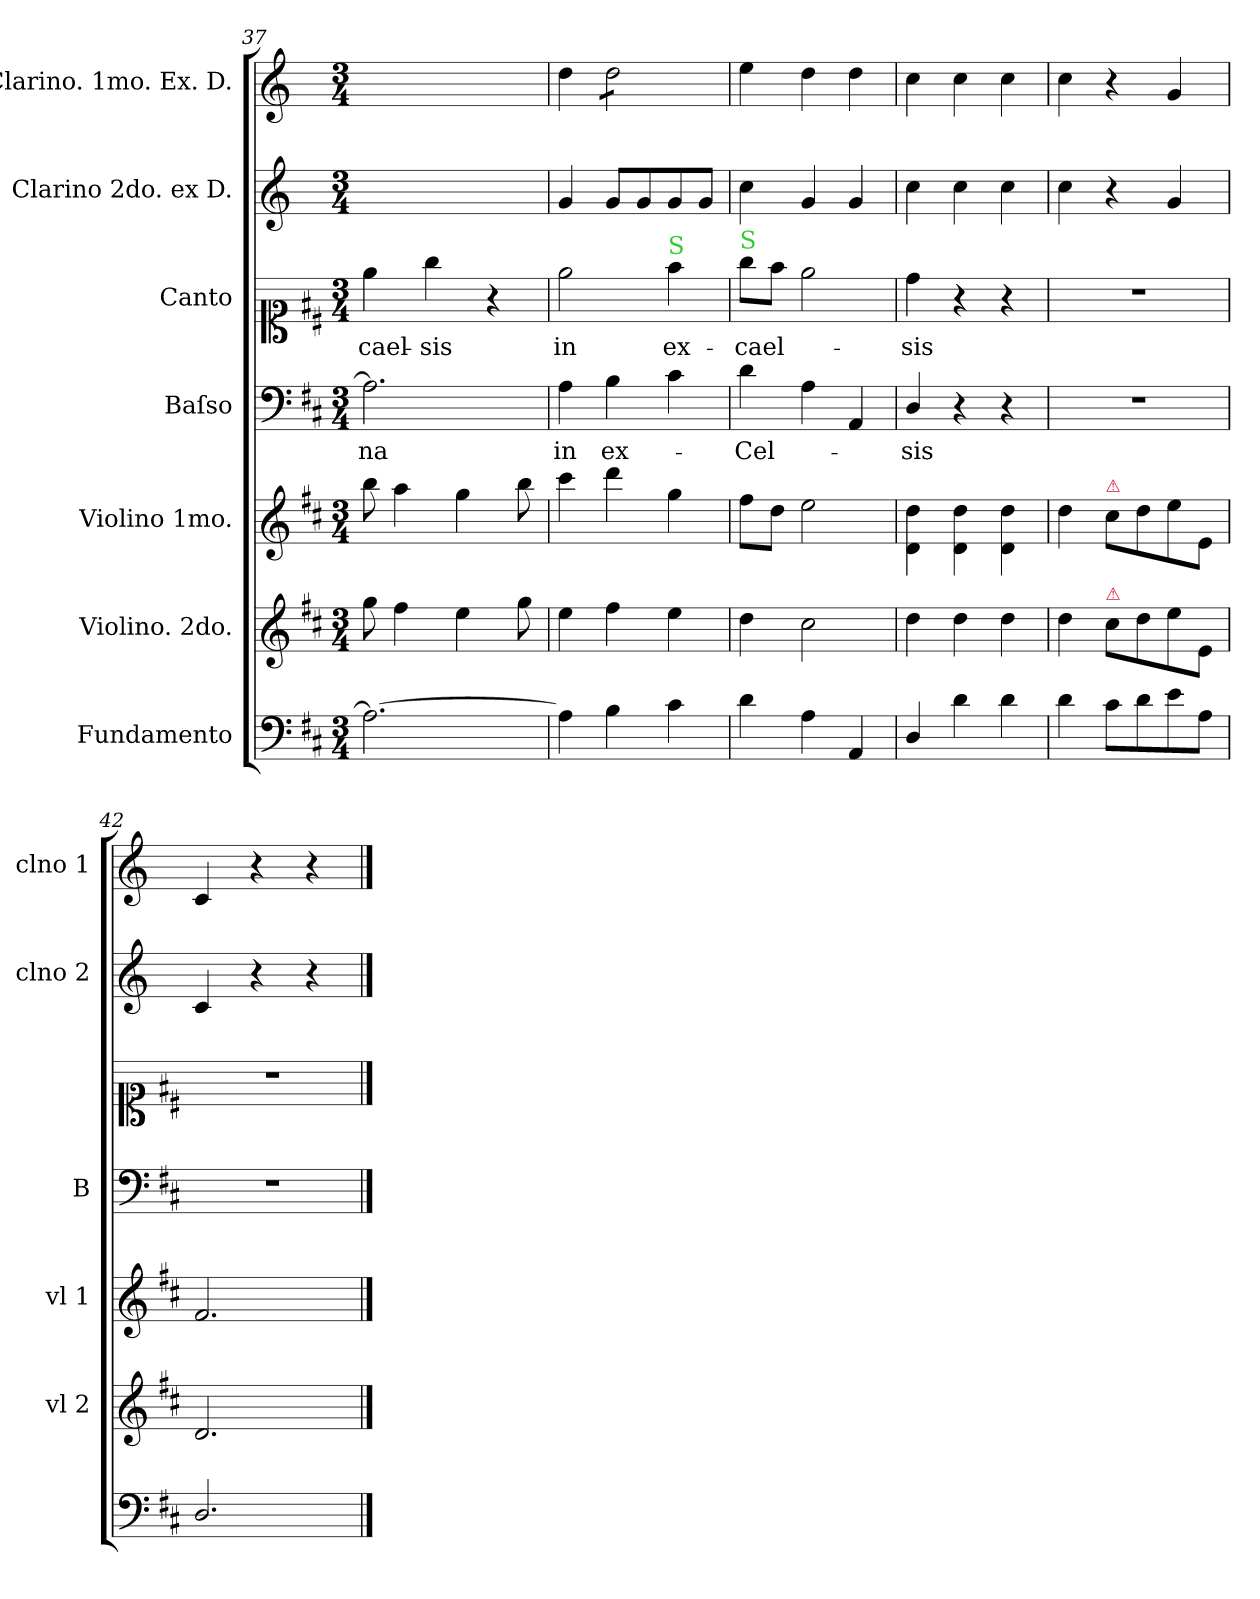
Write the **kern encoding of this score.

**kern	**kern	**kern	**kern	**text	**kern	**text	**kern	**kern
*part7	*part6	*part5	*part4	*part4	*part3	*part3	*part2	*part1
*staff7	*staff6	*staff5	*staff4	*staff4	*staff3	*staff3	*staff2	*staff1
*I"Fundamento	*I"Violino. 2do.	*I"Violino 1mo.	*I"Baſso	*	*I"Canto	*	*I"Clarino 2do. ex D.	*I"Clarino. 1mo. Ex. D.
*	*I'vl 2	*I'vl 1	*I'B	*	*	*	*I'clno 2	*I'clno 1
*clefF4	*clefG2	*clefG2	*clefF4	*	*clefC1	*	*clefG2	*clefG2
*	*	*	*	*	*	*	*ITrd-1c-2	*ITrd-1c-2
*k[f#c#]	*k[f#c#]	*k[f#c#]	*k[f#c#]	*	*k[f#c#]	*	*k[f#c#]	*k[f#c#]
*D:	*D:	*D:	*D:	*	*D:	*	*D:	*D:
*M3/4	*M3/4	*M3/4	*M3/4	*	*M3/4	*	*M3/4	*M3/4
=37	=37	=37	=37	=37	=37	=37	=37	=37
2.A\_	8gg\	8bb\	2.A\]	-na	4ee\	-cael-	2.ryy	2.ryy
.	4ff#\	4aa\	.	.	.	.	.	.
.	.	.	.	.	4gg\	-sis	.	.
.	4ee\	4gg\	.	.	.	.	.	.
.	.	.	.	.	4r	.	.	.
.	8gg\	8bb\	.	.	.	.	.	.
=38	=38	=38	=38	=38	=38	=38	=38	=38
4A\]	4ee\	4ccc#\	4A\	in	2ee\	in	4a/	4ee\
*	*	*	*	*	*	*	*	*tremolo
4B\	4ff#\	4ddd\	4B\	ex-	.	.	8a/L	8ee\L
.	.	.	.	.	.	.	8a/	8ee\
!	!	!	!	!	!LO:TX:a:color=limegreen:t=S	!	!	!
4c#\	4ee\	4gg\	4c#\	.	4ff#\	ex-	8a/	8ee\
.	.	.	.	.	.	.	8a/J	8ee\J
*	*	*	*	*	*	*	*	*Xtremolo
=39	=39	=39	=39	=39	=39	=39	=39	=39
!	!	!	!	!	!LO:TX:a:color=limegreen:t=S	!	!	!
4d\	4dd\	8ff#\L	4d\	-Cel-	8gg\L	-cael-	4dd\	4ff#\
.	.	8dd\J	.	.	8ff#\J	.	.	.
4A\	2cc#\	2ee\	4A\	.	2ee\	.	4a/	4ee\
4AA/	.	.	4AA/	.	.	.	4a/	4ee\
=40	=40	=40	=40	=40	=40	=40	=40	=40
4D/	4dd\	4d\ 4dd\	4D/	-sis	4dd\	-sis	4dd\	4dd\
4d\	4dd\	4d\ 4dd\	4r	.	4r	.	4dd\	4dd\
4d\	4dd\	4d\ 4dd\	4r	.	4r	.	4dd\	4dd\
=41	=41	=41	=41	=41	=41	=41	=41	=41
4d\	4dd\	4dd\	2.r	.	2.r	.	4dd\	4dd\
!	!	!LO:TX:a:color=crimson:t=⚠	!	!	!	!	!	!
!	!LO:TX:a:color=crimson:t=⚠	!	!	!	!	!	!	!
8c#\L	8cc#\L	8cc#\L	.	.	.	.	4r	4r
8d\	8dd\	8dd\	.	.	.	.	.	.
8e\	8ee\	8ee\	.	.	.	.	4a/	4a/
8A\J	8e/J	8e/J	.	.	.	.	.	.
=42	=42	=42	=42	=42	=42	=42	=42	=42
2.D/	2.d/	2.f#/	2.r	.	2.r	.	4d/	4d/
.	.	.	.	.	.	.	4r	4r
.	.	.	.	.	.	.	4r	4r
==	==	==	==	==	==	==	==	==
*-	*-	*-	*-	*-	*-	*-	*-	*-
